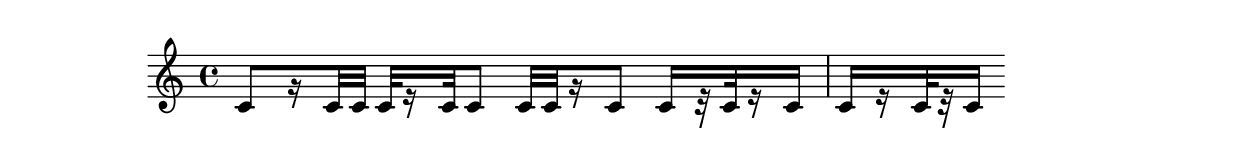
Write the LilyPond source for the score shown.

\version "2.11.46"

\header {
  texidoc = "When a beam goes over a rest, there should not be any 
beamlets pointing towards the rest unless absolutely necessary."
}

\relative c' {
  c8[ r16 c32 c32]
  c32[ r16 c32 c8]
  c32[ c32 r16 c8]
  c16[ r32 c32 r16 c16]
  c16[ r16 c32 r32 c16]
}